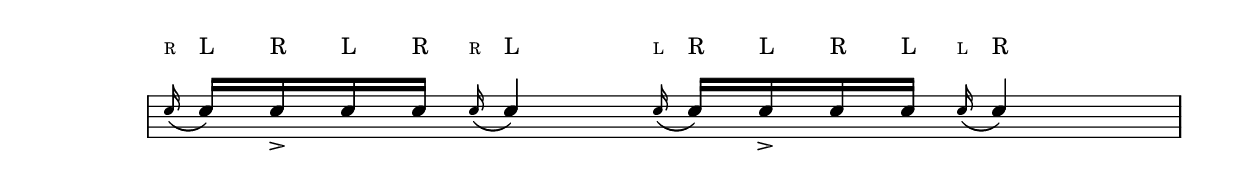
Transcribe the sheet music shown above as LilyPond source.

\version "2.22.1"

rudiment = \drummode {
  \grace sn16^\markup { \teeny R }(sn16^"L") 16^"R"-> sn16^"L" 16^"R"
  \grace sn16^\markup { \teeny R }(4^"L")
  \grace sn16^\markup { \teeny L }(sn16^"R") 16^"L"-> sn16^"R" 16^"L"
  \grace sn16^\markup { \teeny L }(4^"R")
}

\score {
  <<
    \new DrumStaff <<
      \new DrumVoice {
        \override Score.SystemStartBar.collapse-height = #-inf.0
        \omit Staff.TimeSignature
        \omit Staff.Clef
        \override TextScript.Y-offset = 6
        \stemUp
        \rudiment
      }
    >>
  >>

  \layout {
    ragged-last = ##f
  }
}